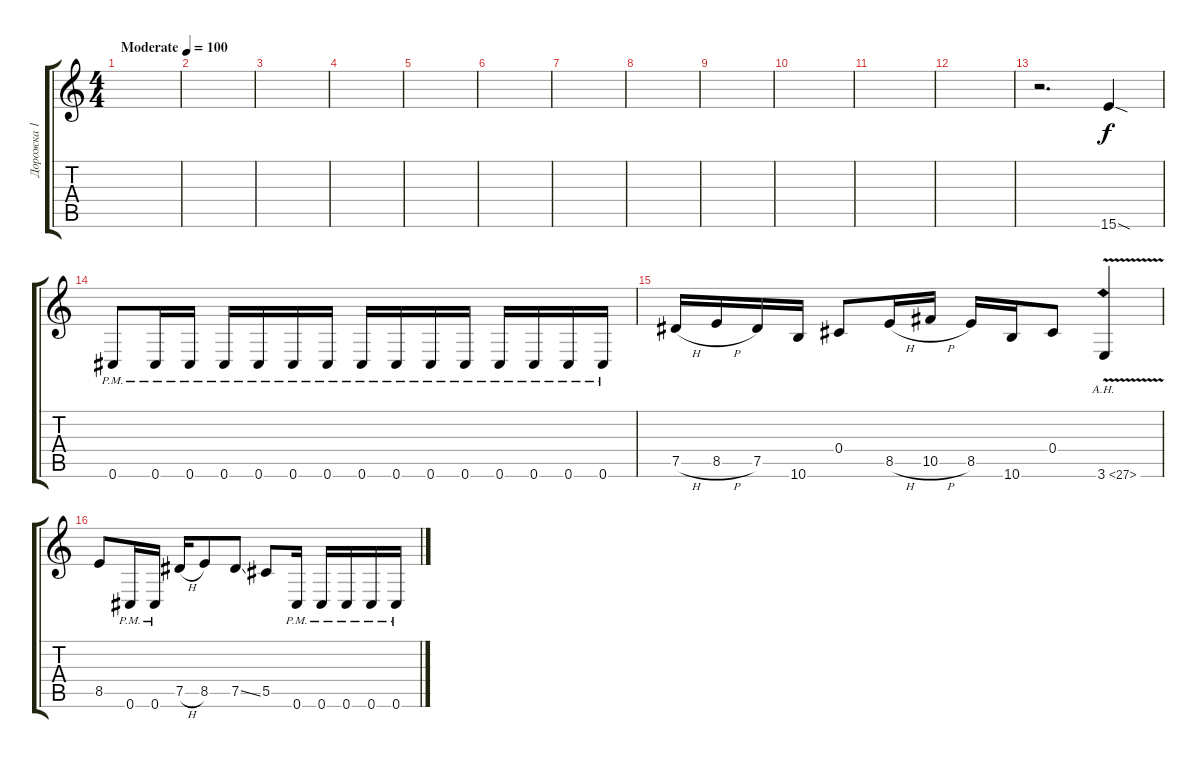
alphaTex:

\track ("Дорожка 1" "Дорожка 1") {instrument distortionguitar}
\staff {score tabs}
\tuning (Eb4 Bb3 Gb3 Db3 Ab2 Db2) {hide}
\ts (4 4)
\tempo (100 "Moderate")
\clef g2
\ks c
|
|
|
|
|
|
|
|
|
|
|
|
r.2{d} 15.6{sod}.4 |
0.6{pm}.8 0.6{pm}.16 0.6{pm}.16 0.6{pm}.16 0.6{pm}.16 0.6{pm}.16 0.6{pm}.16 0.6{pm}.16 0.6{pm}.16 0.6{pm}.16 0.6{pm}.16 0.6{pm}.16 0.6{pm}.16 0.6{pm}.16 0.6{pm}.16 |
7.5{h}.16 8.5{h}.16 7.5.16 10.6.16 0.4.8 8.5{h}.16 10.5{h}.16 8.5.16 10.6.16 0.4.8 3.6{ah 24 v}.4 |
8.5.8 0.6{pm}.16 0.6{pm}.16 7.5{h}.16 8.5.8 7.5{ss}.8 5.5.8 0.6{pm}.16 0.6{pm}.16 0.6{pm}.16 0.6{pm}.16 0.6{pm}.16
